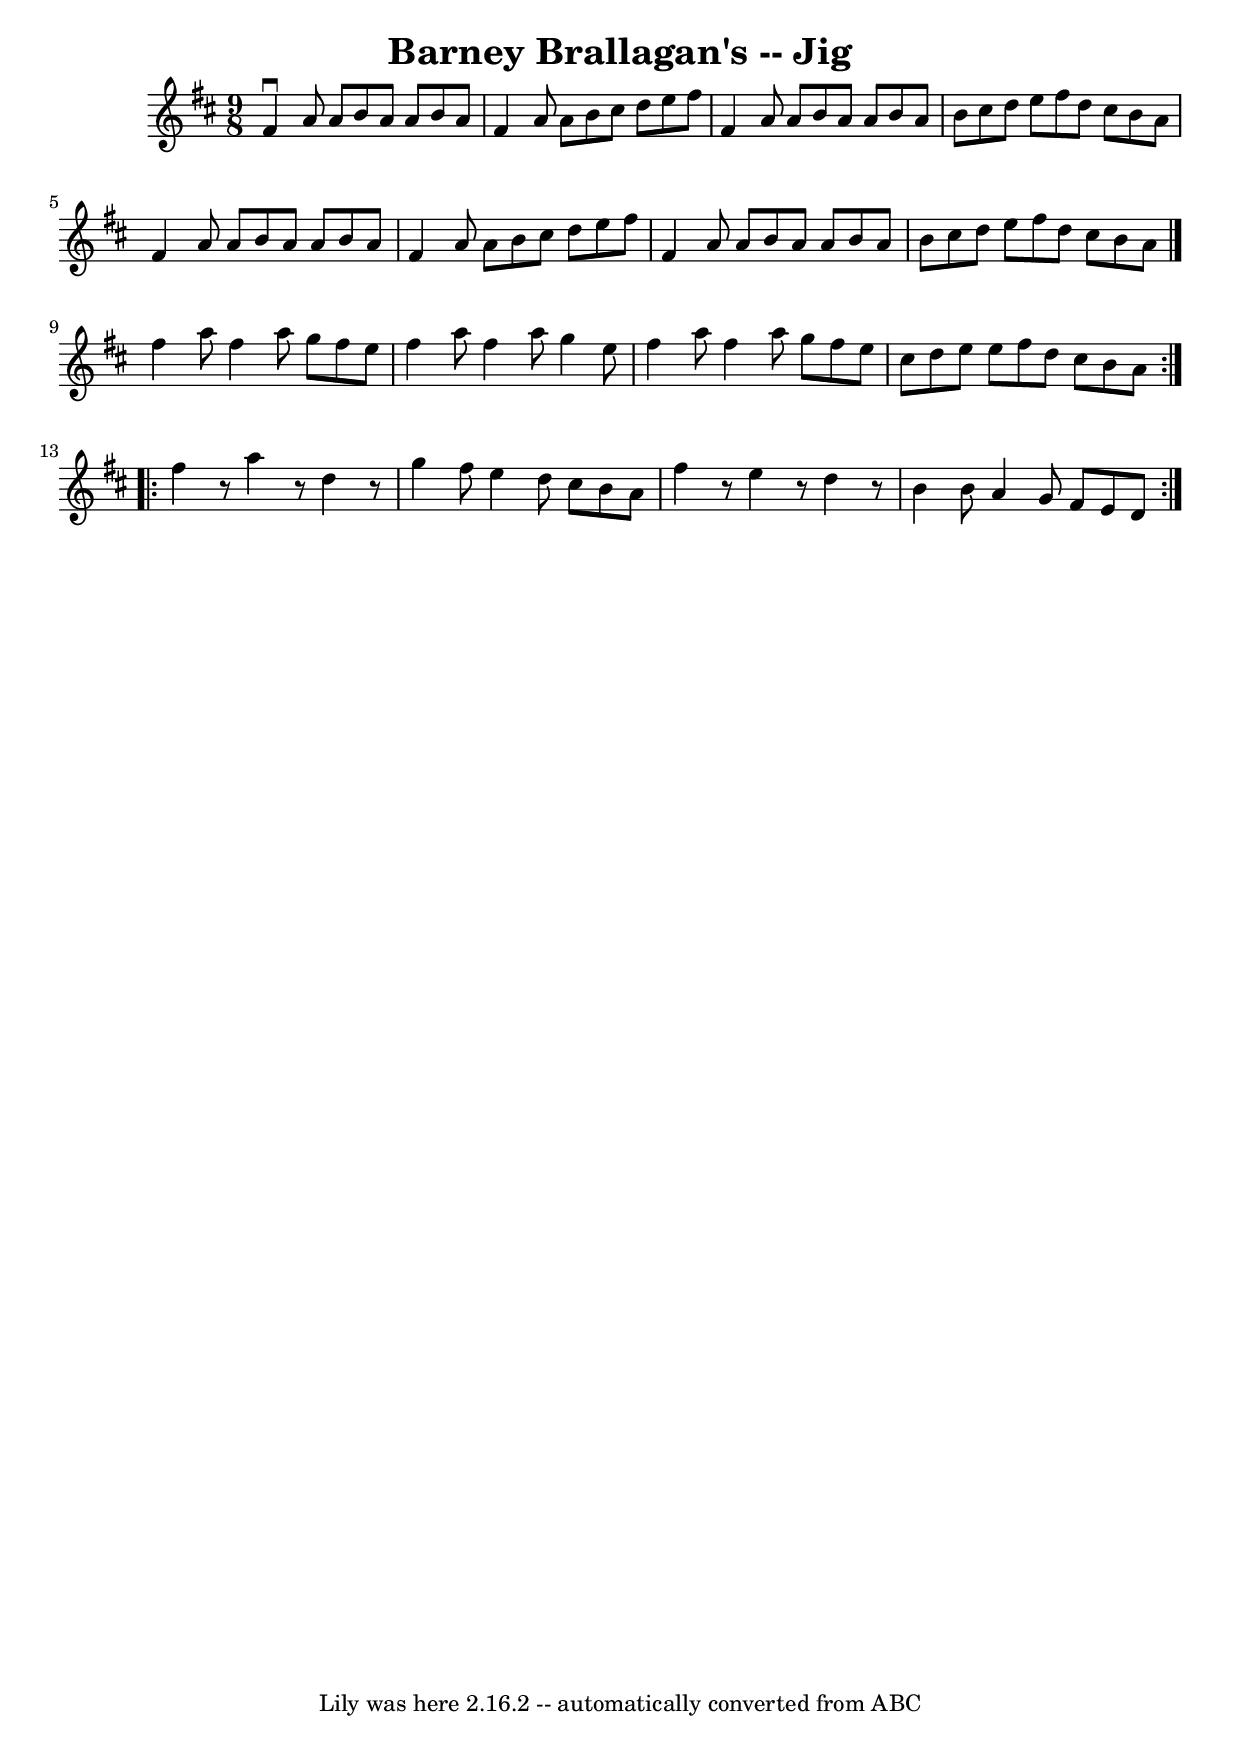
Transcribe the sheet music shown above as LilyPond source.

\version "2.7.40"
\include "Mammoth.ily"
\header {
	%% book = "Ryan's Mammoth Collection"
	crossRefNumber = "1"
	footnotes = "\\\\87 449"
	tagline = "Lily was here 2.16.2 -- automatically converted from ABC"
	title = "Barney Brallagan's -- Jig"
}
voicedefault =  {
\set Score.defaultBarType = "empty"

\time 9/8 \key d \major fis'4^\downbow a'8 a'8 b'8 a'8 a'8    
b'8 a'8    |
 fis'4 a'8 a'8 b'8 cis''8 d''8 e''8   
 fis''8    |
 fis'4 a'8 a'8 b'8 a'8 a'8 b'8 a'8    
|
 b'8 cis''8 d''8 e''8 fis''8 d''8 cis''8 b'8    
a'8    |
 fis'4 a'8 a'8 b'8 a'8 a'8 b'8 a'8    
|
 fis'4 a'8 a'8 b'8 cis''8 d''8 e''8 fis''8    
|
 fis'4 a'8 a'8 b'8 a'8 a'8 b'8 a'8    |
   
b'8 cis''8 d''8 e''8 fis''8 d''8 cis''8 b'8 a'8    
\bar "|."     \repeat volta 2 { fis''4 a''8 fis''4 a''8 g''8    
fis''8 e''8    |
 fis''4 a''8 fis''4 a''8 g''4 e''8   
 |
 fis''4 a''8 fis''4 a''8 g''8 fis''8 e''8    
|
 cis''8 d''8 e''8 e''8 fis''8 d''8 cis''8 b'8    
a'8    }     \repeat volta 2 { fis''4    r8 a''4    r8 d''4    r8   
|
 g''4 fis''8 e''4 d''8 cis''8 b'8 a'8    |
   
fis''4    r8 e''4    r8 d''4    r8   |
 b'4 b'8 a'4 g'8    
fis'8 e'8 d'8      }   
}

\score{
    <<

	\context Staff="default"
	{
	    \voicedefault 
	}

    >>
	\layout {
	}
	\midi {}
}
